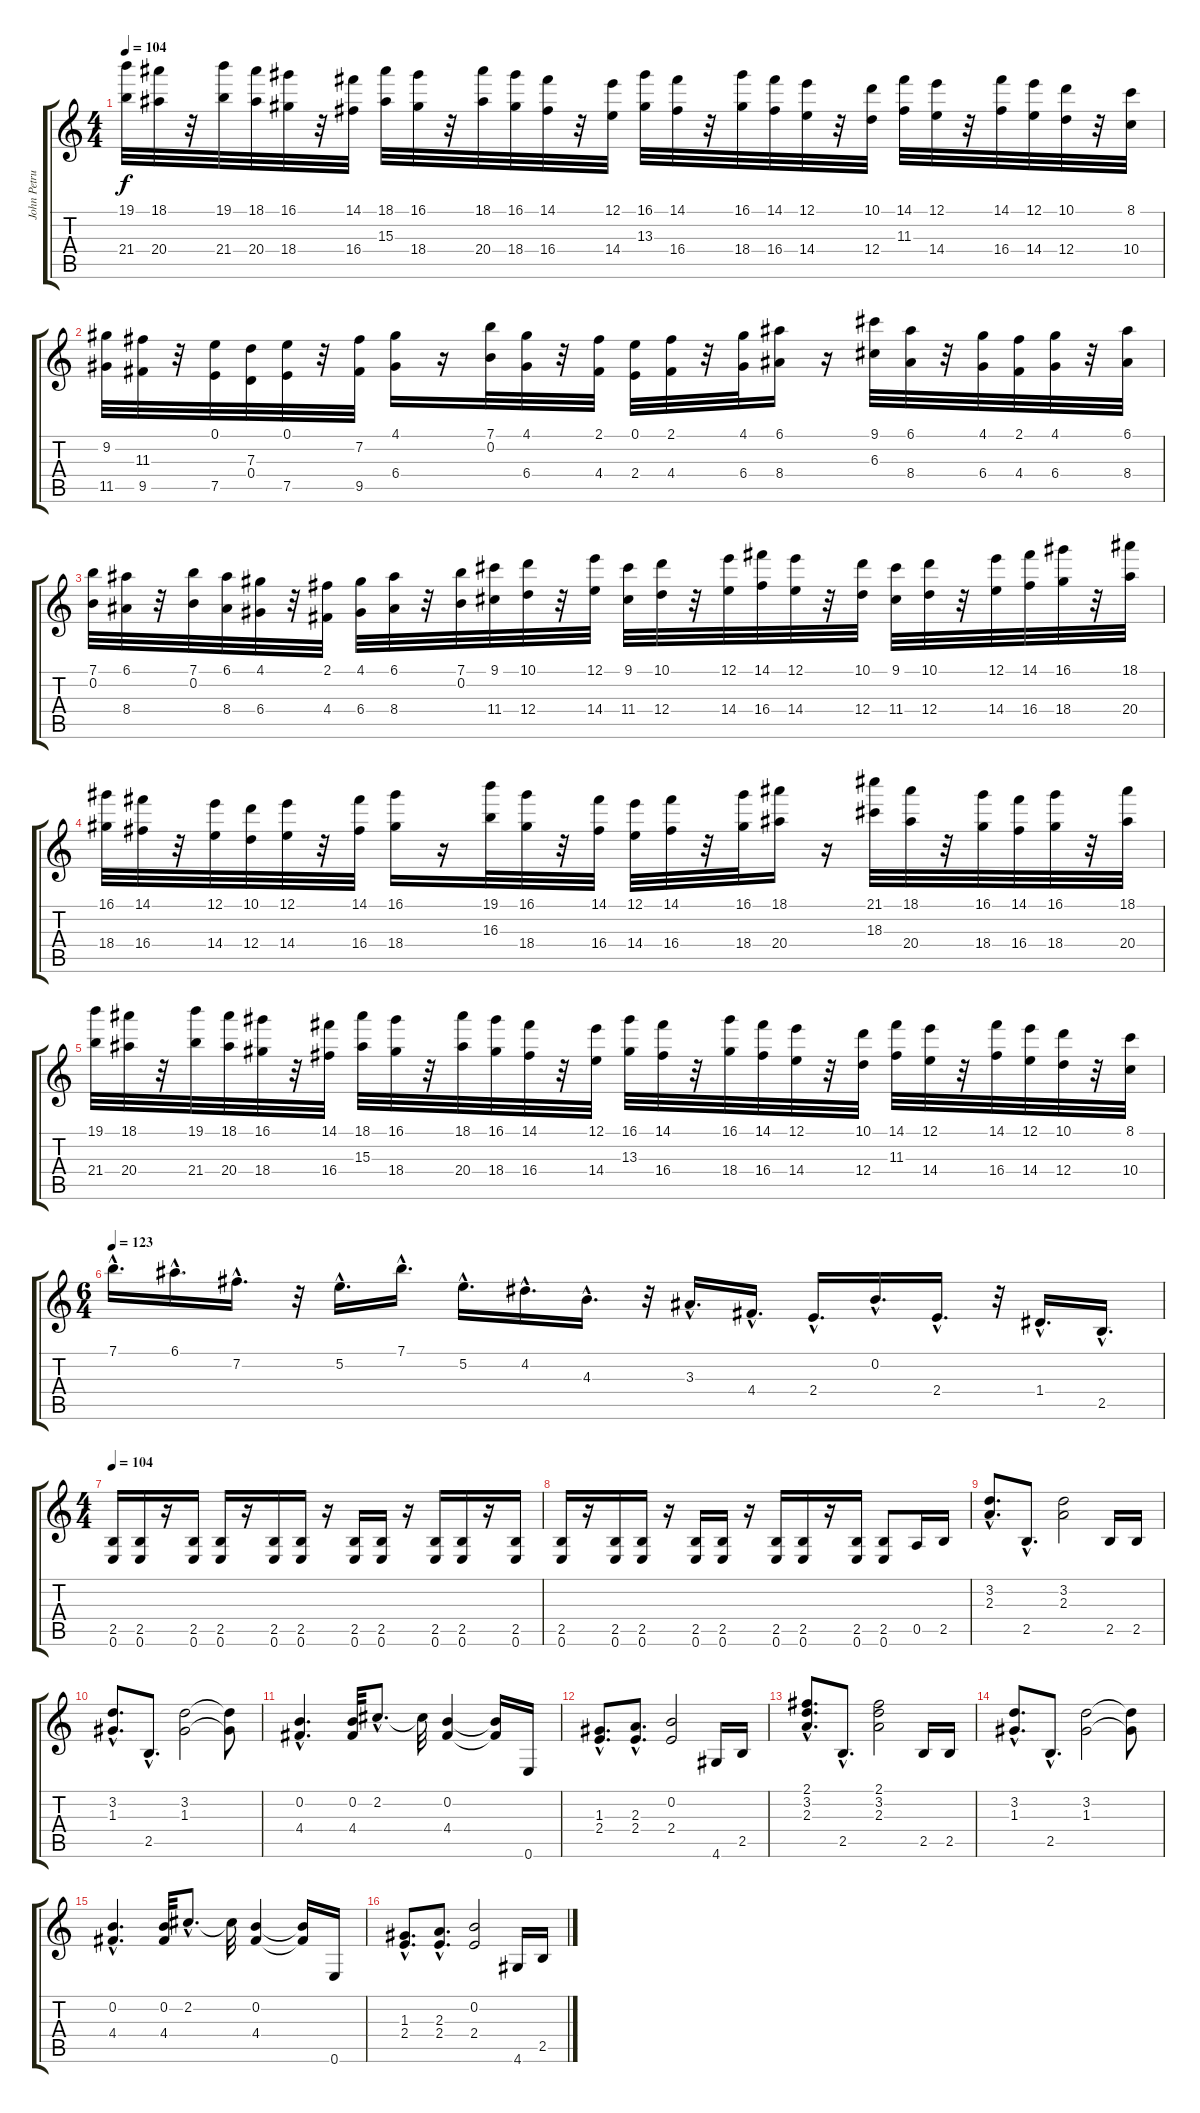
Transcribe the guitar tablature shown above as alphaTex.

\track ("John Petrucci" "John Petru") {instrument distortionguitar}
\staff {score tabs}
\tuning (E4 B3 G3 D3 A2 E2) {hide}
\ts (4 4)
\tempo 104
\clef g2
\ks c
(19.1 21.4).32{dy f} (18.1 20.4).32 r.32 (19.1 21.4).32 (18.1 20.4).32 (16.1 18.4).32 r.32 (14.1 16.4).32 (18.1 15.3).32 (16.1 18.4).32 r.32 (18.1 20.4).32 (16.1 18.4).32 (14.1 16.4).32 r.32 (12.1 14.4).32 (16.1 13.3).32 (14.1 16.4).32 r.32 (16.1 18.4).32 (14.1 16.4).32 (12.1 14.4).32 r.32 (10.1 12.4).32 (14.1 11.3).32 (12.1 14.4).32 r.32 (14.1 16.4).32 (12.1 14.4).32 (10.1 12.4).32 r.32 (8.1 10.4).32 |
(9.2 11.5).32 (11.3 9.5).32 r.32 (0.1 7.5).32 (7.3 0.4).32 (0.1 7.5).32 r.32 (7.2 9.5).32 (4.1 6.4).16 r.16 (7.1 0.2).32 (4.1 6.4).32 r.32 (2.1 4.4).32 (0.1 2.4).32 (2.1 4.4).32 r.32 (4.1 6.4).32 (6.1 8.4).16 r.16 (9.1 6.3).32 (6.1 8.4).32 r.32 (4.1 6.4).32 (2.1 4.4).32 (4.1 6.4).32 r.32 (6.1 8.4).32 |
(7.1 0.2).32 (6.1 8.4).32 r.32 (7.1 0.2).32 (6.1 8.4).32 (4.1 6.4).32 r.32 (2.1 4.4).32 (4.1 6.4).32 (6.1 8.4).32 r.32 (7.1 0.2).32 (9.1 11.4).32 (10.1 12.4).32 r.32 (12.1 14.4).32 (9.1 11.4).32 (10.1 12.4).32 r.32 (12.1 14.4).32 (14.1 16.4).32 (12.1 14.4).32 r.32 (10.1 12.4).32 (9.1 11.4).32 (10.1 12.4).32 r.32 (12.1 14.4).32 (14.1 16.4).32 (16.1 18.4).32 r.32 (18.1 20.4).32 |
(16.1 18.4).32 (14.1 16.4).32 r.32 (12.1 14.4).32 (10.1 12.4).32 (12.1 14.4).32 r.32 (14.1 16.4).32 (16.1 18.4).16 r.16 (19.1 16.3).32 (16.1 18.4).32 r.32 (14.1 16.4).32 (12.1 14.4).32 (14.1 16.4).32 r.32 (16.1 18.4).32 (18.1 20.4).16 r.16 (21.1 18.3).32 (18.1 20.4).32 r.32 (16.1 18.4).32 (14.1 16.4).32 (16.1 18.4).32 r.32 (18.1 20.4).32 |
(19.1 21.4).32 (18.1 20.4).32 r.32 (19.1 21.4).32 (18.1 20.4).32 (16.1 18.4).32 r.32 (14.1 16.4).32 (18.1 15.3).32 (16.1 18.4).32 r.32 (18.1 20.4).32 (16.1 18.4).32 (14.1 16.4).32 r.32 (12.1 14.4).32 (16.1 13.3).32 (14.1 16.4).32 r.32 (16.1 18.4).32 (14.1 16.4).32 (12.1 14.4).32 r.32 (10.1 12.4).32 (14.1 11.3).32 (12.1 14.4).32 r.32 (14.1 16.4).32 (12.1 14.4).32 (10.1 12.4).32 r.32 (8.1 10.4).32 |
\ts (6 4)
\tempo 123
7.1{hac}.16{d} 6.1{hac}.16{d} 7.2{hac}.16{d} r.32 5.2{hac}.16{d} 7.1{hac}.16{d} 5.2{hac}.16{d} 4.2{hac}.16{d} 4.3{hac}.16{d} r.32 3.3{hac}.16{d} 4.4{hac}.16{d} 2.4{hac}.16{d} 0.2{hac}.16{d} 2.4{hac}.16{d} r.32 1.4{hac}.16{d} 2.5{hac}.16{d} |
\ts (4 4)
\tempo 104
(2.5 0.6).16 (2.5 0.6).16 r.16 (2.5 0.6).16 (2.5 0.6).16 r.16 (2.5 0.6).16 (2.5 0.6).16 r.16 (2.5 0.6).16 (2.5 0.6).16 r.16 (2.5 0.6).16 (2.5 0.6).16 r.16 (2.5 0.6).16 |
(2.5 0.6).16 r.16 (2.5 0.6).16 (2.5 0.6).16 r.16 (2.5 0.6).16 (2.5 0.6).16 r.16 (2.5 0.6).16 (2.5 0.6).16 r.16 (2.5 0.6).16 (2.5 0.6).8 0.5.16 2.5.16 |
(3.2{hac} 2.3{hac}).8{d} 2.5{hac}.8{d} (3.2 2.3).2 2.5.16 2.5.16 |
(3.2{hac} 1.3{hac}).8{d} 2.5{hac}.8{d} (3.2 1.3).2 (3.2{t} 1.3{t}).8 |
(0.2{hac} 4.4{hac}).4{d} (0.2 4.4).32 2.2{hac}.8{d} 2.2{t}.32 (0.2 4.4).4 (0.2{t} 4.4{t}).16 0.6.16 |
(1.3{hac} 2.4{hac}).8{d} (2.3{hac} 2.4{hac}).8{d} (0.2 2.4).2 4.6.16 2.5.16 |
(2.1{hac} 3.2{hac} 2.3{hac}).8{d} 2.5{hac}.8{d} (2.1 3.2 2.3).2 2.5.16 2.5.16 |
(3.2{hac} 1.3{hac}).8{d} 2.5{hac}.8{d} (3.2 1.3).2 (3.2{t} 1.3{t}).8 |
(0.2{hac} 4.4{hac}).4{d} (0.2 4.4).32 2.2{hac}.8{d} 2.2{t}.32 (0.2 4.4).4 (0.2{t} 4.4{t}).16 0.6.16 |
(1.3{hac} 2.4{hac}).8{d} (2.3{hac} 2.4{hac}).8{d} (0.2 2.4).2 4.6.16 2.5.16
